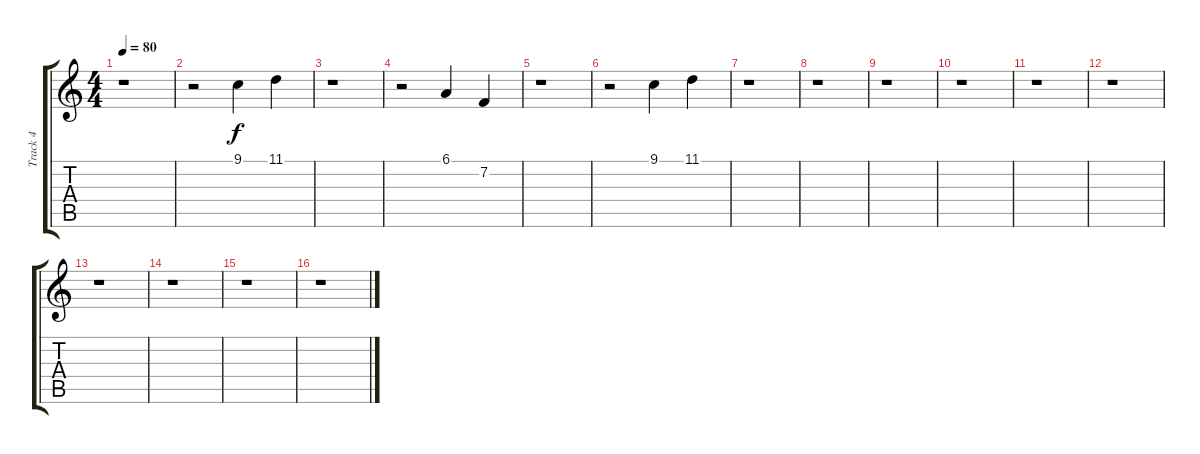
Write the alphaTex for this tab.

\track ("Track 4" "Track 4") {instrument tubularbells}
\staff {score tabs}
\tuning (Eb4 Bb3 Gb3 Db3 Ab2 Eb2) {hide}
\ts (4 4)
\tempo 80
\clef g2
\ks c
r.1{dy f} |
r.2 9.1.4 11.1.4 |
r.1 |
r.2 6.1.4 7.2.4 |
r.1 |
r.2 9.1.4 11.1.4 |
r.1 |
r.1 |
r.1 |
r.1 |
r.1 |
r.1 |
r.1 |
r.1 |
r.1 |
r.1
